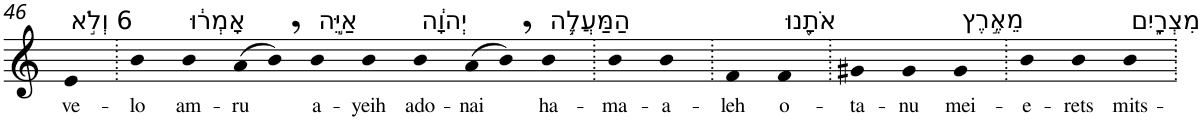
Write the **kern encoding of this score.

**kern	**text
*part1	*part1
*staff1	*staff1
*I"Piano	*
*I'Pno	*
!!LO:PB:g=z
*clefG2	*
*k[]	*
=46	=46
!LO:TX:a:t=6 וְלֹ֣א	!
!	!LO:LY:b
4e	ve-
=47.	=47.
!	!LO:LY:b
4b	-lo
!LO:TX:a:t=אָמְר֔וּ	!
!	!LO:LY:b
4b	am-
!	!LO:LY:b
(>8a	-ru
8b,)	.
!LO:TX:a:t=אַיֵּ֣ה	!
!	!LO:LY:b
4b	a-
!	!LO:LY:b
4b	-yeih
!LO:TX:a:t=יְהוָ֔ה	!
!	!LO:LY:b
4b	ado-
!	!LO:LY:b
(>8a	-nai
8b,)	.
!LO:TX:a:t=הַמַּעֲלֶ֥ה	!
!	!LO:LY:b
4b	ha-
=48.	=48.
!	!LO:LY:b
4b	-ma-
!	!LO:LY:b
4b	-a-
=49.	=49.
!	!LO:LY:b
4f	-leh
!LO:TX:a:t=אֹתָ֖נוּ	!
!	!LO:LY:b
4f	o-
=50.	=50.
!	!LO:LY:b
4g#X	-ta-
!	!LO:LY:b
4g#	-nu
!LO:TX:a:t=מֵאֶ֣רֶץ	!
!	!LO:LY:b
4g#	mei-
=51.	=51.
!	!LO:LY:b
4b	-e-
!	!LO:LY:b
4b	-rets
!LO:TX:a:t=מִצְרָ֑יִם	!
!	!LO:LY:b
4b	mits-
=.	=.
*-	*-
